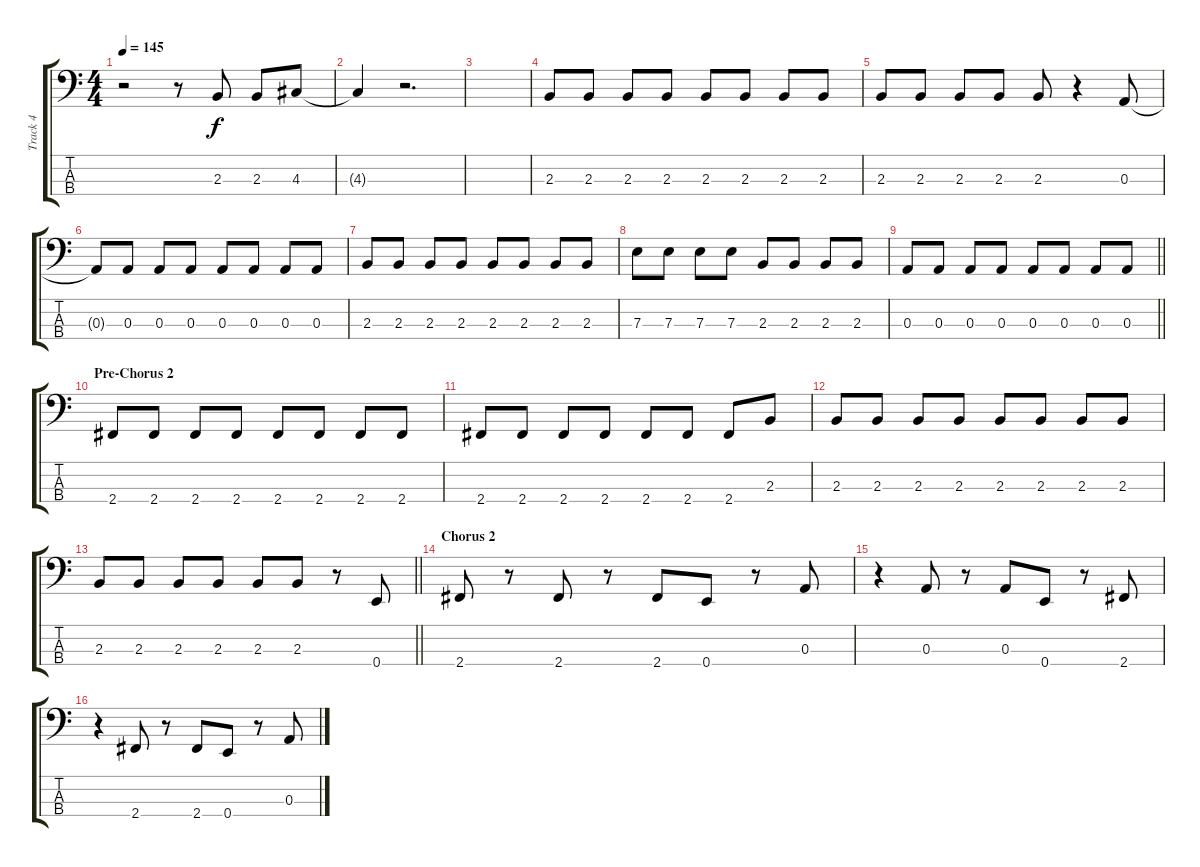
\track ("Track 4" "Track 4") {instrument electricbassfinger}
\staff {score tabs}
\tuning (G2 D2 A1 E1) {hide}
\ts (4 4)
\tempo 145
\clef f4
\ks c
r.2{dy f} r.8 2.3.8 2.3.8 4.3.8 |
4.3{t}.4 r.2{d} |
|
2.3.8 2.3.8 2.3.8 2.3.8 2.3.8 2.3.8 2.3.8 2.3.8 |
2.3.8 2.3.8 2.3.8 2.3.8 2.3.8 r.4 0.3.8 |
0.3{t}.8 0.3.8 0.3.8 0.3.8 0.3.8 0.3.8 0.3.8 0.3.8 |
2.3.8 2.3.8 2.3.8 2.3.8 2.3.8 2.3.8 2.3.8 2.3.8 |
7.3.8 7.3.8 7.3.8 7.3.8 2.3.8 2.3.8 2.3.8 2.3.8 |
\barLineRight lightlight
0.3.8 0.3.8 0.3.8 0.3.8 0.3.8 0.3.8 0.3.8 0.3.8 |
\section ("" "Pre-Chorus 2")
2.4.8 2.4.8 2.4.8 2.4.8 2.4.8 2.4.8 2.4.8 2.4.8 |
2.4.8 2.4.8 2.4.8 2.4.8 2.4.8 2.4.8 2.4.8 2.3.8 |
2.3.8 2.3.8 2.3.8 2.3.8 2.3.8 2.3.8 2.3.8 2.3.8 |
\barLineRight lightlight
2.3.8 2.3.8 2.3.8 2.3.8 2.3.8 2.3.8 r.8 0.4.8 |
\section ("" "Chorus 2")
2.4.8 r.8 2.4.8 r.8 2.4.8 0.4.8 r.8 0.3.8 |
r.4 0.3.8 r.8 0.3.8 0.4.8 r.8 2.4.8 |
r.4 2.4.8 r.8 2.4.8 0.4.8 r.8 0.3.8
